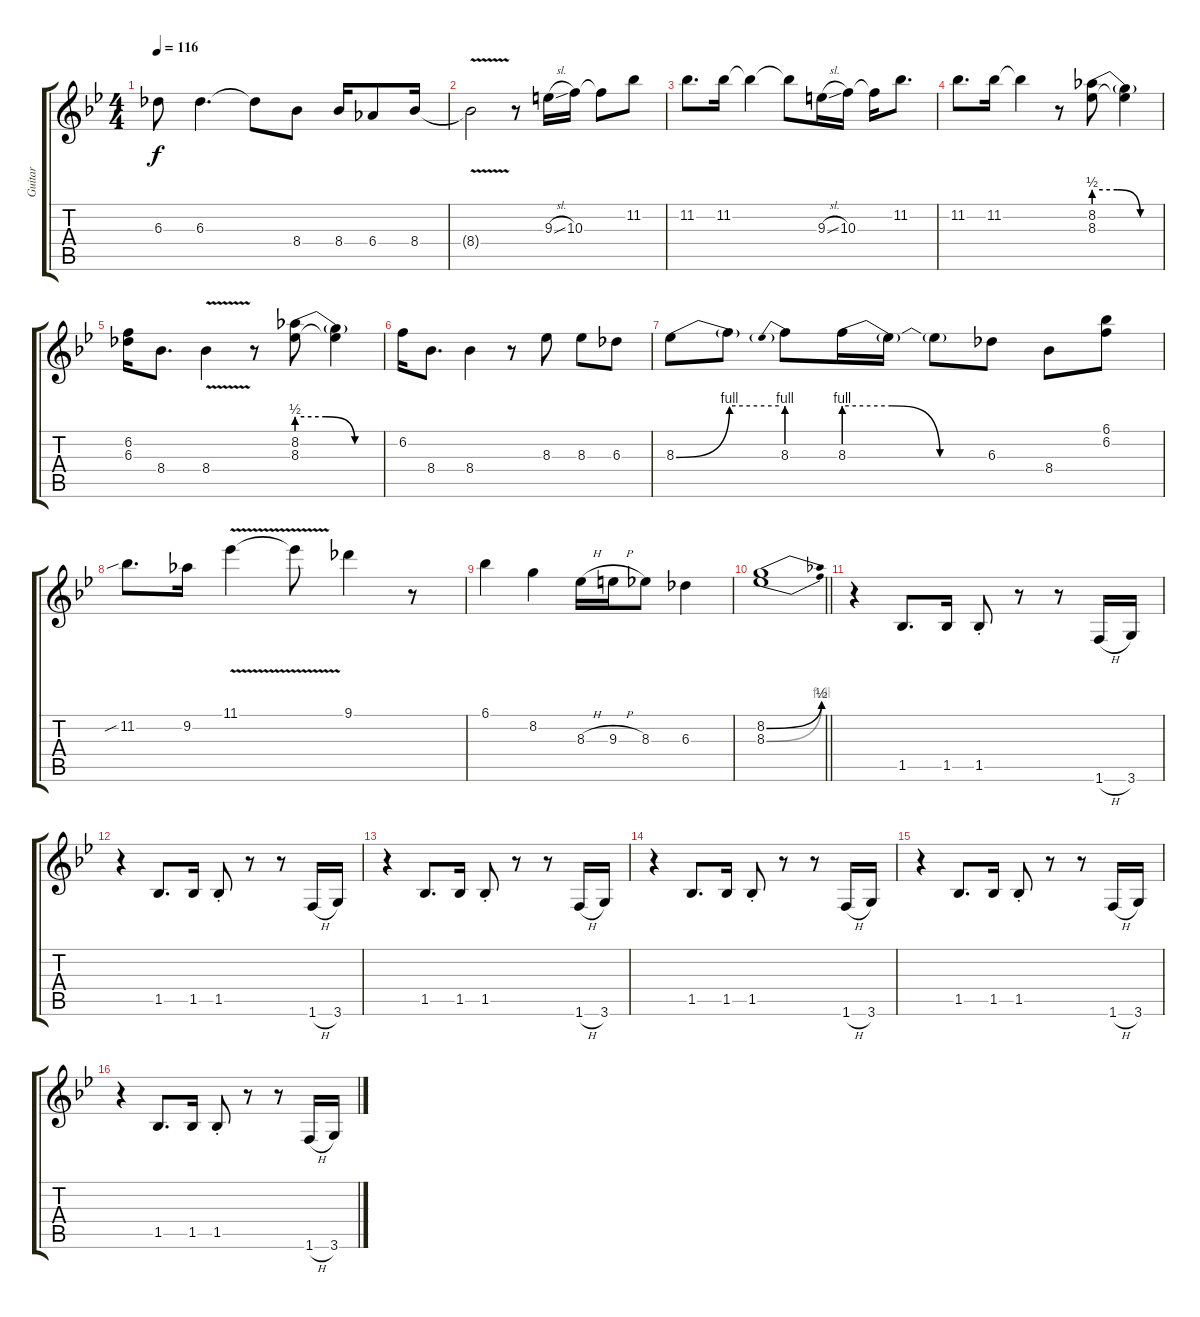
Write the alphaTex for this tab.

\track ("Guitar" "Guitar") {instrument overdrivenguitar}
\staff {score tabs}
\tuning (E4 B3 G3 D3 A2 E2) {hide}
\ts (4 4)
\tempo 116
\clef g2
\ks bb
6.3{t}.8{dy f} 6.3.4{d} 6.3{t}.8 8.4.8 8.4.16 6.4.8 8.4.16 |
8.4{v t}.2 r.8 9.3{sl}.16 10.3.16 10.3{t}.8 11.2.8 |
11.2.8{d} 11.2.16 11.2{t}.4 11.2{t}.8 9.3{sl}.16 10.3.16 10.3{t}.16 11.2.8{d} |
11.2.8{d} 11.2.16 11.2{t}.4 r.8 (8.2{be (custom 0 2 20 2 40 0 60 0)} 8.3).8 (8.2{t} 8.3{t}).4 |
(6.2 6.3).16 8.4.8{d} 8.4{v}.4 r.8 (8.2{be (custom 0 2 20 2 40 0 60 0)} 8.3).8 (8.2{t} 8.3{t}).4 |
6.2.16 8.4.8{d} 8.4.4 r.8 8.3.8 8.3.8 6.3.8 |
8.3{be (bend 0 0 60 4)}.8 8.3{be (hold 0 4 60 4) t}.8 8.3{be (prebend 0 4 60 4)}.8 8.3{be (custom 0 4 20 4 40 0 60 0)}.16 8.3{t}.16 8.3{t}.8 6.3.8 8.4.8 (6.1 6.2).8 |
11.2{sib}.8{d} 9.2.16 11.1{v}.4 11.1{v t}.8 9.1.4 r.8 |
6.1.4 8.2.4 8.3{h}.16 9.3{h}.16 8.3.8 6.3.4 |
\barLineRight lightlight
(8.2{be (bend 0 0 60 2)} 8.3{be (bend 0 0 60 4)}).1 |
\section ("" " ")
r.4 1.5.8{d} 1.5.16 1.5{st}.8 r.8 r.8 1.6{h}.16 3.6.16 |
r.4 1.5.8{d} 1.5.16 1.5{st}.8 r.8 r.8 1.6{h}.16 3.6.16 |
r.4 1.5.8{d} 1.5.16 1.5{st}.8 r.8 r.8 1.6{h}.16 3.6.16 |
r.4 1.5.8{d} 1.5.16 1.5{st}.8 r.8 r.8 1.6{h}.16 3.6.16 |
r.4 1.5.8{d} 1.5.16 1.5{st}.8 r.8 r.8 1.6{h}.16 3.6.16 |
r.4 1.5.8{d} 1.5.16 1.5{st}.8 r.8 r.8 1.6{h}.16 3.6.16
